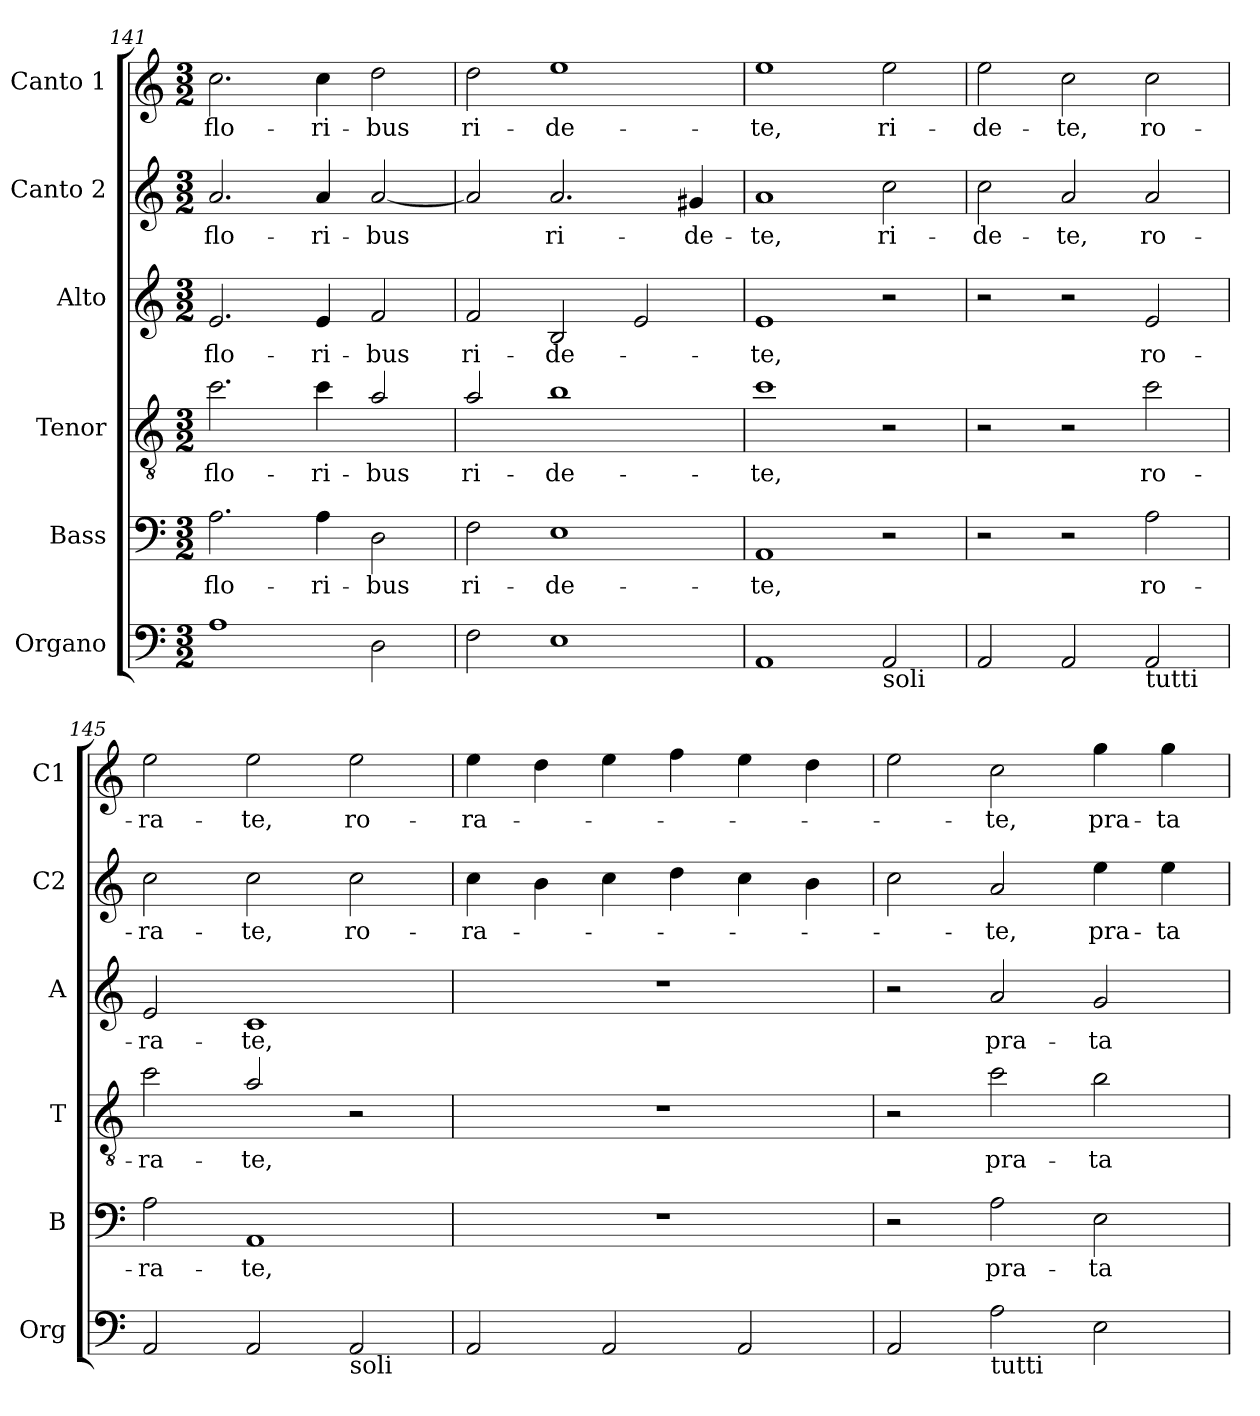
**kern	**kern	**text	**kern	**text	**kern	**text	**kern	**text	**kern	**text
*part6	*part5	*part5	*part4	*part4	*part3	*part3	*part2	*part2	*part1	*part1
*staff6	*staff5	*staff5	*staff4	*staff4	*staff3	*staff3	*staff2	*staff2	*staff1	*staff1
*I"Organo	*I"Bass	*	*I"Tenor	*	*I"Alto	*	*I"Canto 2	*	*I"Canto 1	*
*I'Org	*I'B	*	*I'T	*	*I'A	*	*I'C2	*	*I'C1	*
!!LO:LB:g=z
*clefF4	*clefF4	*	*clefGv2	*	*clefG2	*	*clefG2	*	*clefG2	*
*	*	*	*ITrd7c12	*	*	*	*	*	*	*
*k[]	*k[]	*	*k[]	*	*k[]	*	*k[]	*	*k[]	*
*C:	*C:	*	*C:	*	*C:	*	*C:	*	*C:	*
*M3/2	*M3/2	*	*M3/2	*	*M3/2	*	*M3/2	*	*M3/2	*
=141	=141	=141	=141	=141	=141	=141	=141	=141	=141	=141
!	!	!LO:LY:b	!	!	!	!	!	!	!	!
!	!	!	!	!LO:LY:b	!	!	!	!	!	!
!	!	!	!	!	!	!LO:LY:b	!	!	!	!
!	!	!	!	!	!	!	!	!LO:LY:b	!	!
!	!	!	!	!	!	!	!	!	!	!LO:LY:b
1A	2.A\	flo-	2.c\	flo-	2.e/	flo-	2.a/	flo-	2.cc\	flo-
!	!	!LO:LY:b	!	!	!	!	!	!	!	!
!	!	!	!	!LO:LY:b	!	!	!	!	!	!
!	!	!	!	!	!	!LO:LY:b	!	!	!	!
!	!	!	!	!	!	!	!	!LO:LY:b	!	!
!	!	!	!	!	!	!	!	!	!	!LO:LY:b
.	4A\	-ri-	4c\	-ri-	4e/	-ri-	4a/	-ri-	4cc\	-ri-
!	!	!LO:LY:b	!	!	!	!	!	!	!	!
!	!	!	!	!LO:LY:b	!	!	!	!	!	!
!	!	!	!	!	!	!LO:LY:b	!	!	!	!
!	!	!	!	!	!	!	!	!LO:LY:b	!	!
!	!	!	!	!	!	!	!	!	!	!LO:LY:b
2D\	2D\	-bus	2A/	-bus	2f/	-bus	[<2a/	bus	2dd\	-bus
=142	=142	=142	=142	=142	=142	=142	=142	=142	=142	=142
!	!	!LO:LY:b	!	!	!	!	!	!	!	!
!	!	!	!	!LO:LY:b	!	!	!	!	!	!
!	!	!	!	!	!	!LO:LY:b	!	!	!	!
!	!	!	!	!	!	!	!	!	!	!LO:LY:b
2F\	2F\	ri-	2A/	ri-	2f/	ri-	2a/]	.	2dd\	ri-
!	!	!LO:LY:b	!	!	!	!	!	!	!	!
!	!	!	!	!LO:LY:b	!	!	!	!	!	!
!	!	!	!	!	!	!LO:LY:b	!	!	!	!
!	!	!	!	!	!	!	!	!LO:LY:b	!	!
!	!	!	!	!	!	!	!	!	!	!LO:LY:b
1E	1E	-de-	1B	-de-	2B/	-de-	2.a/	ri-	1ee	-de-
.	.	.	.	.	2e/	.	.	.	.	.
!	!	!	!	!	!	!	!	!LO:LY:b	!	!
.	.	.	.	.	.	.	4g#X/	-de-	.	.
=143	=143	=143	=143	=143	=143	=143	=143	=143	=143	=143
!	!	!LO:LY:b	!	!	!	!	!	!	!	!
!	!	!	!	!LO:LY:b	!	!	!	!	!	!
!	!	!	!	!	!	!LO:LY:b	!	!	!	!
!	!	!	!	!	!	!	!	!LO:LY:b	!	!
!	!	!	!	!	!	!	!	!	!	!LO:LY:b
1AA	1AA	-te,	1c	-te,	1e	-te,	1a	te,	1ee	-te,
!	!	!	!	!	!	!	!	!LO:LY:b	!	!
!LO:TX:b:t=soli	!	!	!	!	!	!	!	!	!	!
!	!	!	!	!	!	!	!	!	!	!LO:LY:b
2AA/	2r	.	2r	.	2r	.	2cc\	ri-	2ee\	ri-
=144	=144	=144	=144	=144	=144	=144	=144	=144	=144	=144
!	!	!	!	!	!	!	!	!LO:LY:b	!	!
!	!	!	!	!	!	!	!	!	!	!LO:LY:b
2AA/	2r	.	2r	.	2r	.	2cc\	-de-	2ee\	-de-
!	!	!	!	!	!	!	!	!LO:LY:b	!	!
!	!	!	!	!	!	!	!	!	!	!LO:LY:b
2AA/	2r	.	2r	.	2r	.	2a/	-te,	2cc\	-te,
!	!	!LO:LY:b	!	!	!	!	!	!	!	!
!	!	!	!	!LO:LY:b	!	!	!	!	!	!
!	!	!	!	!	!	!LO:LY:b	!	!	!	!
!	!	!	!	!	!	!	!	!LO:LY:b	!	!
!LO:TX:b:t=tutti	!	!	!	!	!	!	!	!	!	!
!	!	!	!	!	!	!	!	!	!	!LO:LY:b
2AA/	2A\	ro-	2c\	ro-	2e/	ro-	2a/	ro-	2cc\	ro-
=145	=145	=145	=145	=145	=145	=145	=145	=145	=145	=145
!	!	!LO:LY:b	!	!	!	!	!	!	!	!
!	!	!	!	!LO:LY:b	!	!	!	!	!	!
!	!	!	!	!	!	!LO:LY:b	!	!	!	!
!	!	!	!	!	!	!	!	!LO:LY:b	!	!
!	!	!	!	!	!	!	!	!	!	!LO:LY:b
2AA/	2A\	-ra-	2c\	-ra-	2e/	-ra-	2cc\	-ra-	2ee\	-ra-
!	!	!LO:LY:b	!	!	!	!	!	!	!	!
!	!	!	!	!LO:LY:b	!	!	!	!	!	!
!	!	!	!	!	!	!LO:LY:b	!	!	!	!
!	!	!	!	!	!	!	!	!LO:LY:b	!	!
!	!	!	!	!	!	!	!	!	!	!LO:LY:b
2AA/	1AA	-te,	2A/	-te,	1c	-te,	2cc\	-te,	2ee\	-te,
!	!	!	!	!	!	!	!	!LO:LY:b	!	!
!LO:TX:b:t=soli	!	!	!	!	!	!	!	!	!	!
!	!	!	!	!	!	!	!	!	!	!LO:LY:b
2AA/	.	.	2r	.	.	.	2cc\	ro-	2ee\	ro-
!!LO:PB:g=z
=146	=146	=146	=146	=146	=146	=146	=146	=146	=146	=146
!	!	!	!	!	!	!	!	!LO:LY:b	!	!
!	!	!	!	!	!	!	!	!	!	!LO:LY:b
2AA/	1.r	.	1.r	.	1.r	.	4cc\	-ra-	4ee\	-ra-
.	.	.	.	.	.	.	4b\	.	4dd\	.
2AA/	.	.	.	.	.	.	4cc\	.	4ee\	.
.	.	.	.	.	.	.	4dd\	.	4ff\	.
2AA/	.	.	.	.	.	.	4cc\	.	4ee\	.
.	.	.	.	.	.	.	4b\	.	4dd\	.
=147	=147	=147	=147	=147	=147	=147	=147	=147	=147	=147
2AA/	2r	.	2r	.	2r	.	2cc\	.	2ee\	.
!	!	!LO:LY:b	!	!	!	!	!	!	!	!
!	!	!	!	!LO:LY:b	!	!	!	!	!	!
!	!	!	!	!	!	!LO:LY:b	!	!	!	!
!	!	!	!	!	!	!	!	!LO:LY:b	!	!
!LO:TX:b:t=tutti	!	!	!	!	!	!	!	!	!	!
!	!	!	!	!	!	!	!	!	!	!LO:LY:b
2A\	2A\	pra-	2c\	pra-	2a/	pra-	2a/	-te,	2cc\	-te,
!	!	!LO:LY:b	!	!	!	!	!	!	!	!
!	!	!	!	!LO:LY:b	!	!	!	!	!	!
!	!	!	!	!	!	!LO:LY:b	!	!	!	!
!	!	!	!	!	!	!	!	!LO:LY:b	!	!
!	!	!	!	!	!	!	!	!	!	!LO:LY:b
2E\	2E\	-ta	2B\	-ta	2g/	-ta	4ee\	pra-	4gg\	pra-
!	!	!	!	!	!	!	!	!LO:LY:b	!	!
!	!	!	!	!	!	!	!	!	!	!LO:LY:b
.	.	.	.	.	.	.	4ee\	-ta	4gg\	-ta
=	=	=	=	=	=	=	=	=	=	=
*-	*-	*-	*-	*-	*-	*-	*-	*-	*-	*-
